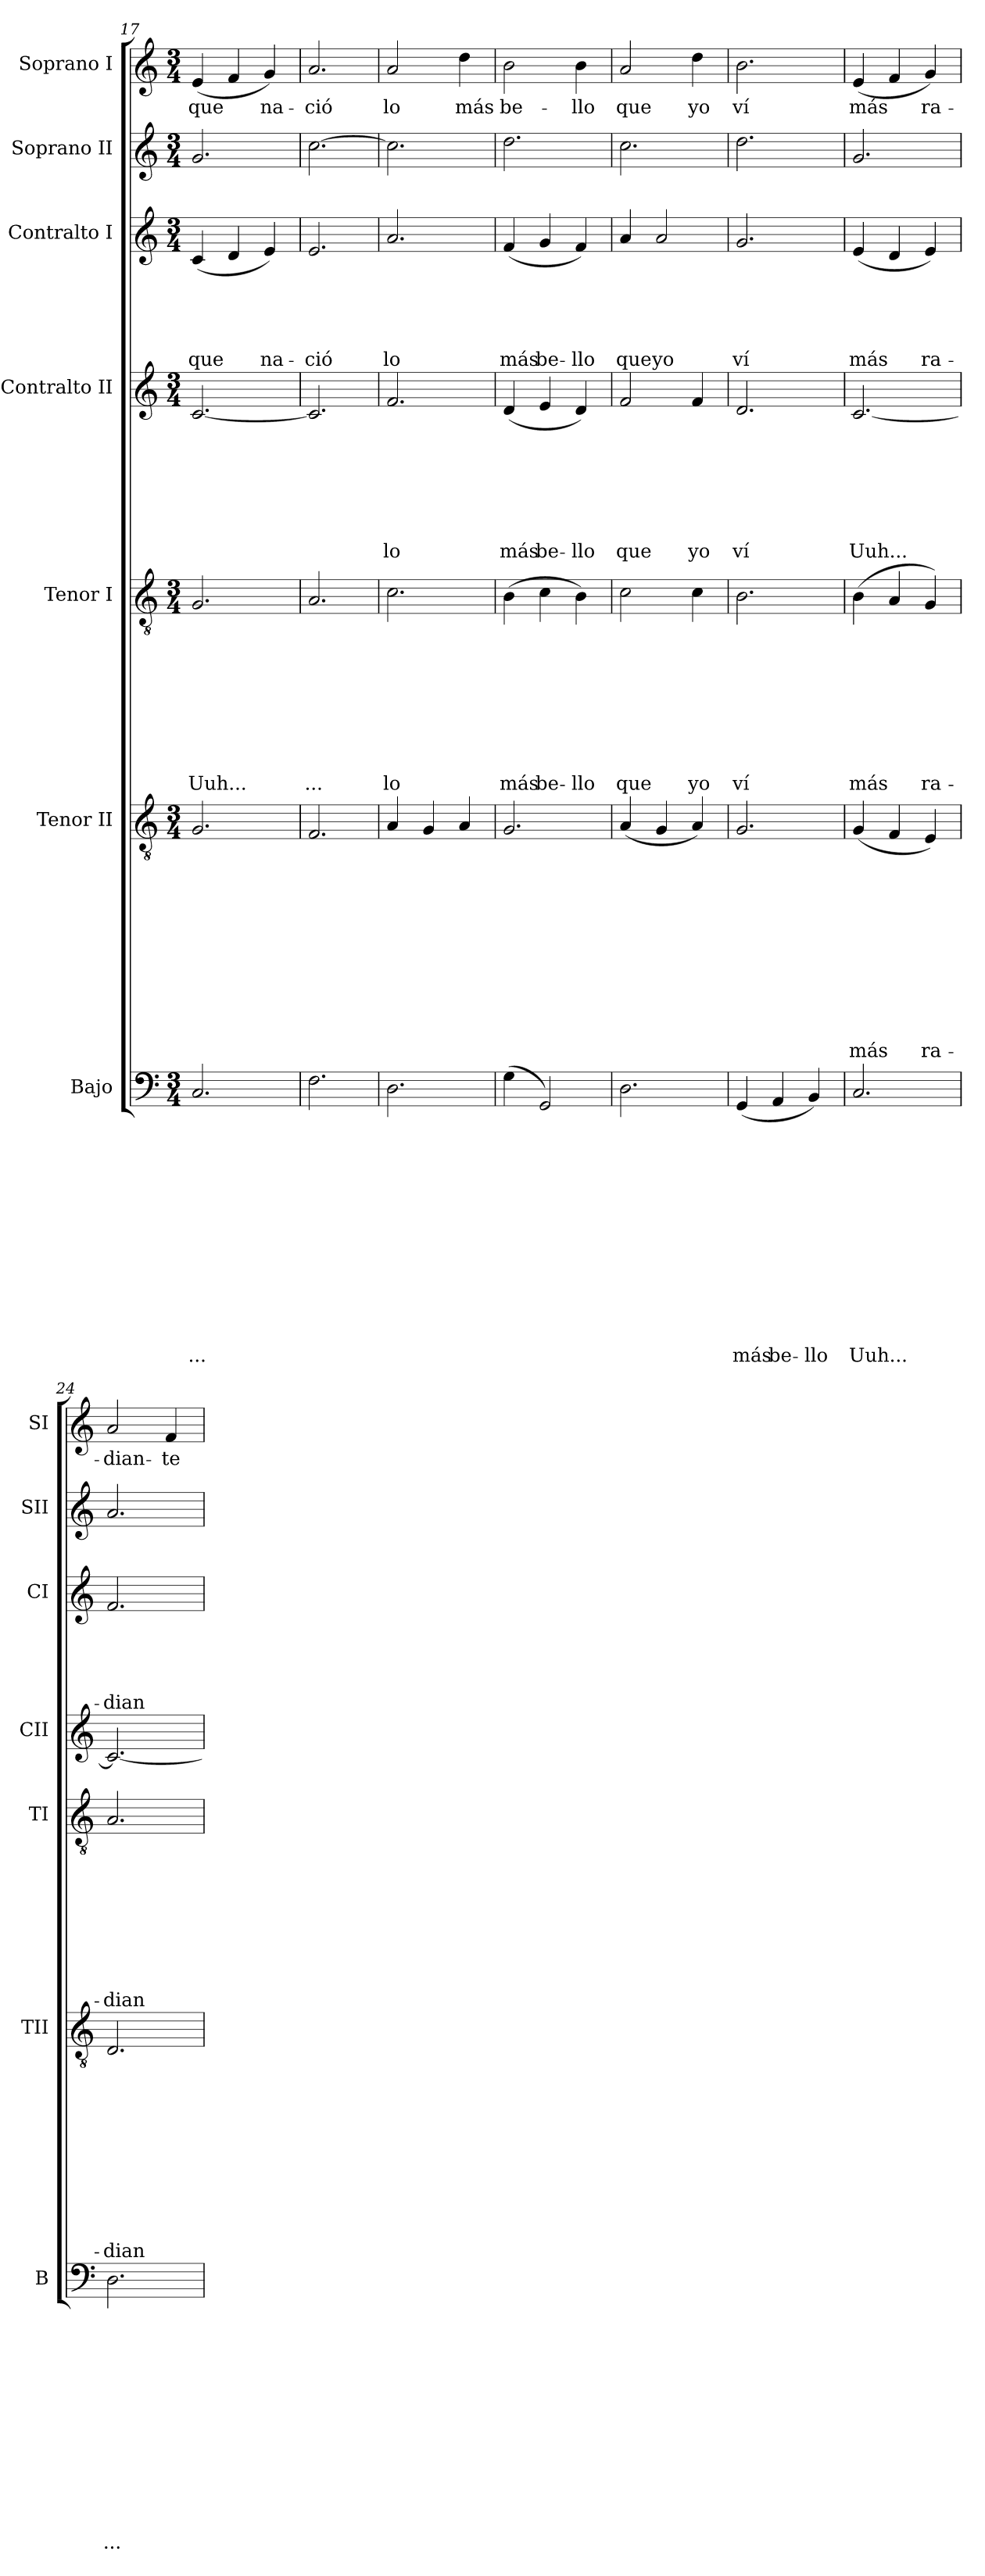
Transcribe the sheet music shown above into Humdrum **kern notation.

**kern	**text	**text	**text	**text	**text	**text	**text	**text	**text	**text	**text	**text	**text	**kern	**text	**text	**text	**text	**text	**text	**text	**text	**text	**text	**text	**kern	**text	**text	**text	**text	**text	**text	**text	**text	**text	**kern	**text	**text	**text	**text	**text	**text	**text	**kern	**text	**text	**text	**text	**text	**kern	**kern	**text
*part7	*part7	*part7	*part7	*part7	*part7	*part7	*part7	*part7	*part7	*part7	*part7	*part7	*part7	*part6	*part6	*part6	*part6	*part6	*part6	*part6	*part6	*part6	*part6	*part6	*part6	*part5	*part5	*part5	*part5	*part5	*part5	*part5	*part5	*part5	*part5	*part4	*part4	*part4	*part4	*part4	*part4	*part4	*part4	*part3	*part3	*part3	*part3	*part3	*part3	*part2	*part1	*part1
*staff7	*staff7	*staff7	*staff7	*staff7	*staff7	*staff7	*staff7	*staff7	*staff7	*staff7	*staff7	*staff7	*staff7	*staff6	*staff6	*staff6	*staff6	*staff6	*staff6	*staff6	*staff6	*staff6	*staff6	*staff6	*staff6	*staff5	*staff5	*staff5	*staff5	*staff5	*staff5	*staff5	*staff5	*staff5	*staff5	*staff4	*staff4	*staff4	*staff4	*staff4	*staff4	*staff4	*staff4	*staff3	*staff3	*staff3	*staff3	*staff3	*staff3	*staff2	*staff1	*staff1
*I"Bajo	*	*	*	*	*	*	*	*	*	*	*	*	*	*I"Tenor II	*	*	*	*	*	*	*	*	*	*	*	*I"Tenor I	*	*	*	*	*	*	*	*	*	*I"Contralto II	*	*	*	*	*	*	*	*I"Contralto I	*	*	*	*	*	*I"Soprano II	*I"Soprano I	*
*I'B	*	*	*	*	*	*	*	*	*	*	*	*	*	*I'TII	*	*	*	*	*	*	*	*	*	*	*	*I'TI	*	*	*	*	*	*	*	*	*	*I'CII	*	*	*	*	*	*	*	*I'CI	*	*	*	*	*	*I'SII	*I'SI	*
*clefF4	*	*	*	*	*	*	*	*	*	*	*	*	*	*clefGv2	*	*	*	*	*	*	*	*	*	*	*	*clefGv2	*	*	*	*	*	*	*	*	*	*clefG2	*	*	*	*	*	*	*	*clefG2	*	*	*	*	*	*clefG2	*clefG2	*
*k[]	*	*	*	*	*	*	*	*	*	*	*	*	*	*k[]	*	*	*	*	*	*	*	*	*	*	*	*k[]	*	*	*	*	*	*	*	*	*	*k[]	*	*	*	*	*	*	*	*k[]	*	*	*	*	*	*k[]	*k[]	*
*C:	*	*	*	*	*	*	*	*	*	*	*	*	*	*C:	*	*	*	*	*	*	*	*	*	*	*	*C:	*	*	*	*	*	*	*	*	*	*C:	*	*	*	*	*	*	*	*C:	*	*	*	*	*	*C:	*C:	*
*M3/4	*	*	*	*	*	*	*	*	*	*	*	*	*	*M3/4	*	*	*	*	*	*	*	*	*	*	*	*M3/4	*	*	*	*	*	*	*	*	*	*M3/4	*	*	*	*	*	*	*	*M3/4	*	*	*	*	*	*M3/4	*M3/4	*
=17	=17	=17	=17	=17	=17	=17	=17	=17	=17	=17	=17	=17	=17	=17	=17	=17	=17	=17	=17	=17	=17	=17	=17	=17	=17	=17	=17	=17	=17	=17	=17	=17	=17	=17	=17	=17	=17	=17	=17	=17	=17	=17	=17	=17	=17	=17	=17	=17	=17	=17	=17	=17
!	!	!	!	!	!	!	!	!	!	!	!	!	!LO:LY:b	!	!	!	!	!	!	!	!	!	!	!	!	!	!	!	!	!	!	!	!	!	!LO:LY:b	!	!	!	!	!	!	!	!	!	!	!	!	!	!LO:LY:b	!	!	!LO:LY:b
2.C/	.	.	.	.	.	.	.	.	.	.	.	.	...	2.G/	.	.	.	.	.	.	.	.	.	.	.	2.G/	.	.	.	.	.	.	.	.	Uuh...	[<2.c/	.	.	.	.	.	.	.	(<4c/	.	.	.	.	que	2.g/	(<4e/	que
.	.	.	.	.	.	.	.	.	.	.	.	.	.	.	.	.	.	.	.	.	.	.	.	.	.	.	.	.	.	.	.	.	.	.	.	.	.	.	.	.	.	.	.	4d/	.	.	.	.	.	.	4f/	.
!	!	!	!	!	!	!	!	!	!	!	!	!	!	!	!	!	!	!	!	!	!	!	!	!	!	!	!	!	!	!	!	!	!	!	!	!	!	!	!	!	!	!	!	!	!	!	!	!	!LO:LY:b	!	!	!LO:LY:b
.	.	.	.	.	.	.	.	.	.	.	.	.	.	.	.	.	.	.	.	.	.	.	.	.	.	.	.	.	.	.	.	.	.	.	.	.	.	.	.	.	.	.	.	4e/)	.	.	.	.	na-	.	4g/)	na-
=18	=18	=18	=18	=18	=18	=18	=18	=18	=18	=18	=18	=18	=18	=18	=18	=18	=18	=18	=18	=18	=18	=18	=18	=18	=18	=18	=18	=18	=18	=18	=18	=18	=18	=18	=18	=18	=18	=18	=18	=18	=18	=18	=18	=18	=18	=18	=18	=18	=18	=18	=18	=18
!	!	!	!	!	!	!	!	!	!	!	!	!	!	!	!	!	!	!	!	!	!	!	!	!	!	!	!	!	!	!	!	!	!	!	!LO:LY:b	!	!	!	!	!	!	!	!	!	!	!	!	!	!LO:LY:b	!	!	!LO:LY:b
2.F\	.	.	.	.	.	.	.	.	.	.	.	.	.	2.F/	.	.	.	.	.	.	.	.	.	.	.	2.A/	.	.	.	.	.	.	.	.	...	2.c/]	.	.	.	.	.	.	.	2.e/	.	.	.	.	-ció	[>2.cc\	2.a/	-ció
!!LO:PB:g=z
=19	=19	=19	=19	=19	=19	=19	=19	=19	=19	=19	=19	=19	=19	=19	=19	=19	=19	=19	=19	=19	=19	=19	=19	=19	=19	=19	=19	=19	=19	=19	=19	=19	=19	=19	=19	=19	=19	=19	=19	=19	=19	=19	=19	=19	=19	=19	=19	=19	=19	=19	=19	=19
!	!	!	!	!	!	!	!	!	!	!	!	!	!	!	!	!	!	!	!	!	!	!	!	!	!	!	!	!	!	!	!	!	!	!	!LO:LY:b	!	!	!	!	!	!	!	!LO:LY:b	!	!	!	!	!	!LO:LY:b	!	!	!LO:LY:b
2.D\	.	.	.	.	.	.	.	.	.	.	.	.	.	4A/	.	.	.	.	.	.	.	.	.	.	.	2.c\	.	.	.	.	.	.	.	.	lo	2.f/	.	.	.	.	.	.	-lo	2.a/	.	.	.	.	lo	2.cc\]	2a/	lo
.	.	.	.	.	.	.	.	.	.	.	.	.	.	4G/	.	.	.	.	.	.	.	.	.	.	.	.	.	.	.	.	.	.	.	.	.	.	.	.	.	.	.	.	.	.	.	.	.	.	.	.	.	.
!	!	!	!	!	!	!	!	!	!	!	!	!	!	!	!	!	!	!	!	!	!	!	!	!	!	!	!	!	!	!	!	!	!	!	!	!	!	!	!	!	!	!	!	!	!	!	!	!	!	!	!	!LO:LY:b
.	.	.	.	.	.	.	.	.	.	.	.	.	.	4A/	.	.	.	.	.	.	.	.	.	.	.	.	.	.	.	.	.	.	.	.	.	.	.	.	.	.	.	.	.	.	.	.	.	.	.	.	4dd\	más
=20	=20	=20	=20	=20	=20	=20	=20	=20	=20	=20	=20	=20	=20	=20	=20	=20	=20	=20	=20	=20	=20	=20	=20	=20	=20	=20	=20	=20	=20	=20	=20	=20	=20	=20	=20	=20	=20	=20	=20	=20	=20	=20	=20	=20	=20	=20	=20	=20	=20	=20	=20	=20
!	!	!	!	!	!	!	!	!	!	!	!	!	!	!	!	!	!	!	!	!	!	!	!	!	!	!	!	!	!	!	!	!	!	!	!LO:LY:b	!	!	!	!	!	!	!	!LO:LY:b	!	!	!	!	!	!LO:LY:b	!	!	!LO:LY:b
(>4G\	.	.	.	.	.	.	.	.	.	.	.	.	.	2.G/	.	.	.	.	.	.	.	.	.	.	.	(>4B\	.	.	.	.	.	.	.	.	más	(<4d/	.	.	.	.	.	.	más	(<4f/	.	.	.	.	más	2.dd\	2b\	be-
!	!	!	!	!	!	!	!	!	!	!	!	!	!	!	!	!	!	!	!	!	!	!	!	!	!	!	!	!	!	!	!	!	!	!	!LO:LY:b	!	!	!	!	!	!	!	!LO:LY:b	!	!	!	!	!	!LO:LY:b	!	!	!
2GG/)	.	.	.	.	.	.	.	.	.	.	.	.	.	.	.	.	.	.	.	.	.	.	.	.	.	4c\	.	.	.	.	.	.	.	.	be-	4e/	.	.	.	.	.	.	be-	4g/	.	.	.	.	be-	.	.	.
!	!	!	!	!	!	!	!	!	!	!	!	!	!	!	!	!	!	!	!	!	!	!	!	!	!	!	!	!	!	!	!	!	!	!	!LO:LY:b	!	!	!	!	!	!	!	!LO:LY:b	!	!	!	!	!	!LO:LY:b	!	!	!LO:LY:b
.	.	.	.	.	.	.	.	.	.	.	.	.	.	.	.	.	.	.	.	.	.	.	.	.	.	4B\)	.	.	.	.	.	.	.	.	-llo	4d/)	.	.	.	.	.	.	-llo	4f/)	.	.	.	.	-llo	.	4b\	-llo
=21	=21	=21	=21	=21	=21	=21	=21	=21	=21	=21	=21	=21	=21	=21	=21	=21	=21	=21	=21	=21	=21	=21	=21	=21	=21	=21	=21	=21	=21	=21	=21	=21	=21	=21	=21	=21	=21	=21	=21	=21	=21	=21	=21	=21	=21	=21	=21	=21	=21	=21	=21	=21
!	!	!	!	!	!	!	!	!	!	!	!	!	!	!	!	!	!	!	!	!	!	!	!	!	!	!	!	!	!	!	!	!	!	!	!LO:LY:b	!	!	!	!	!	!	!	!LO:LY:b	!	!	!	!	!	!LO:LY:b	!	!	!LO:LY:b
2.D\	.	.	.	.	.	.	.	.	.	.	.	.	.	(<4A/	.	.	.	.	.	.	.	.	.	.	.	2c\	.	.	.	.	.	.	.	.	que	2f/	.	.	.	.	.	.	que	4a/	.	.	.	.	que	2.cc\	2a/	que
!	!	!	!	!	!	!	!	!	!	!	!	!	!	!	!	!	!	!	!	!	!	!	!	!	!	!	!	!	!	!	!	!	!	!	!	!	!	!	!	!	!	!	!	!	!	!	!	!	!LO:LY:b	!	!	!
.	.	.	.	.	.	.	.	.	.	.	.	.	.	4G/	.	.	.	.	.	.	.	.	.	.	.	.	.	.	.	.	.	.	.	.	.	.	.	.	.	.	.	.	.	2a/	.	.	.	.	yo	.	.	.
!	!	!	!	!	!	!	!	!	!	!	!	!	!	!	!	!	!	!	!	!	!	!	!	!	!	!	!	!	!	!	!	!	!	!	!LO:LY:b	!	!	!	!	!	!	!	!LO:LY:b	!	!	!	!	!	!	!	!	!LO:LY:b
.	.	.	.	.	.	.	.	.	.	.	.	.	.	4A/)	.	.	.	.	.	.	.	.	.	.	.	4c\	.	.	.	.	.	.	.	.	yo	4f/	.	.	.	.	.	.	yo	.	.	.	.	.	.	.	4dd\	yo
=22	=22	=22	=22	=22	=22	=22	=22	=22	=22	=22	=22	=22	=22	=22	=22	=22	=22	=22	=22	=22	=22	=22	=22	=22	=22	=22	=22	=22	=22	=22	=22	=22	=22	=22	=22	=22	=22	=22	=22	=22	=22	=22	=22	=22	=22	=22	=22	=22	=22	=22	=22	=22
!	!	!	!	!	!	!	!	!	!	!	!	!	!LO:LY:b	!	!	!	!	!	!	!	!	!	!	!	!	!	!	!	!	!	!	!	!	!	!LO:LY:b	!	!	!	!	!	!	!	!LO:LY:b	!	!	!	!	!	!LO:LY:b	!	!	!LO:LY:b
(<4GG/	.	.	.	.	.	.	.	.	.	.	.	.	más	2.G/	.	.	.	.	.	.	.	.	.	.	.	2.B\	.	.	.	.	.	.	.	.	ví	2.d/	.	.	.	.	.	.	ví	2.g/	.	.	.	.	ví	2.dd\	2.b\	ví
!	!	!	!	!	!	!	!	!	!	!	!	!	!LO:LY:b	!	!	!	!	!	!	!	!	!	!	!	!	!	!	!	!	!	!	!	!	!	!	!	!	!	!	!	!	!	!	!	!	!	!	!	!	!	!	!
4AA/	.	.	.	.	.	.	.	.	.	.	.	.	be-	.	.	.	.	.	.	.	.	.	.	.	.	.	.	.	.	.	.	.	.	.	.	.	.	.	.	.	.	.	.	.	.	.	.	.	.	.	.	.
!	!	!	!	!	!	!	!	!	!	!	!	!	!LO:LY:b	!	!	!	!	!	!	!	!	!	!	!	!	!	!	!	!	!	!	!	!	!	!	!	!	!	!	!	!	!	!	!	!	!	!	!	!	!	!	!
4BB/)	.	.	.	.	.	.	.	.	.	.	.	.	-llo	.	.	.	.	.	.	.	.	.	.	.	.	.	.	.	.	.	.	.	.	.	.	.	.	.	.	.	.	.	.	.	.	.	.	.	.	.	.	.
=23	=23	=23	=23	=23	=23	=23	=23	=23	=23	=23	=23	=23	=23	=23	=23	=23	=23	=23	=23	=23	=23	=23	=23	=23	=23	=23	=23	=23	=23	=23	=23	=23	=23	=23	=23	=23	=23	=23	=23	=23	=23	=23	=23	=23	=23	=23	=23	=23	=23	=23	=23	=23
!	!	!	!	!	!	!	!	!	!	!	!	!	!LO:LY:b	!	!	!	!	!	!	!	!	!	!	!	!LO:LY:b	!	!	!	!	!	!	!	!	!	!LO:LY:b	!	!	!	!	!	!	!	!LO:LY:b	!	!	!	!	!	!LO:LY:b	!	!	!LO:LY:b
2.C/	.	.	.	.	.	.	.	.	.	.	.	.	Uuh...	(<4G/	.	.	.	.	.	.	.	.	.	.	más	(>4B\	.	.	.	.	.	.	.	.	más	[<2.c/	.	.	.	.	.	.	Uuh...	(<4e/	.	.	.	.	más	2.g/	(<4e/	más
.	.	.	.	.	.	.	.	.	.	.	.	.	.	4F/	.	.	.	.	.	.	.	.	.	.	.	4A/	.	.	.	.	.	.	.	.	.	.	.	.	.	.	.	.	.	4d/	.	.	.	.	.	.	4f/	.
!	!	!	!	!	!	!	!	!	!	!	!	!	!	!	!	!	!	!	!	!	!	!	!	!	!LO:LY:b	!	!	!	!	!	!	!	!	!	!LO:LY:b	!	!	!	!	!	!	!	!	!	!	!	!	!	!LO:LY:b	!	!	!LO:LY:b
.	.	.	.	.	.	.	.	.	.	.	.	.	.	4E/)	.	.	.	.	.	.	.	.	.	.	ra-	4G/)	.	.	.	.	.	.	.	.	ra-	.	.	.	.	.	.	.	.	4e/)	.	.	.	.	ra-	.	4g/)	ra-
=24	=24	=24	=24	=24	=24	=24	=24	=24	=24	=24	=24	=24	=24	=24	=24	=24	=24	=24	=24	=24	=24	=24	=24	=24	=24	=24	=24	=24	=24	=24	=24	=24	=24	=24	=24	=24	=24	=24	=24	=24	=24	=24	=24	=24	=24	=24	=24	=24	=24	=24	=24	=24
!	!	!	!	!	!	!	!	!	!	!	!	!	!LO:LY:b	!	!	!	!	!	!	!	!	!	!	!	!LO:LY:b	!	!	!	!	!	!	!	!	!	!LO:LY:b	!	!	!	!	!	!	!	!	!	!	!	!	!	!LO:LY:b	!	!	!LO:LY:b
2.D\	.	.	.	.	.	.	.	.	.	.	.	.	...	2.D/	.	.	.	.	.	.	.	.	.	.	-dian-	2.A/	.	.	.	.	.	.	.	.	-dian-	2.c/_	.	.	.	.	.	.	.	2.f/	.	.	.	.	-dian-	2.a/	2a/	-dian-
!	!	!	!	!	!	!	!	!	!	!	!	!	!	!	!	!	!	!	!	!	!	!	!	!	!	!	!	!	!	!	!	!	!	!	!	!	!	!	!	!	!	!	!	!	!	!	!	!	!	!	!	!LO:LY:b
.	.	.	.	.	.	.	.	.	.	.	.	.	.	.	.	.	.	.	.	.	.	.	.	.	.	.	.	.	.	.	.	.	.	.	.	.	.	.	.	.	.	.	.	.	.	.	.	.	.	.	4f/	-te
=	=	=	=	=	=	=	=	=	=	=	=	=	=	=	=	=	=	=	=	=	=	=	=	=	=	=	=	=	=	=	=	=	=	=	=	=	=	=	=	=	=	=	=	=	=	=	=	=	=	=	=	=
*-	*-	*-	*-	*-	*-	*-	*-	*-	*-	*-	*-	*-	*-	*-	*-	*-	*-	*-	*-	*-	*-	*-	*-	*-	*-	*-	*-	*-	*-	*-	*-	*-	*-	*-	*-	*-	*-	*-	*-	*-	*-	*-	*-	*-	*-	*-	*-	*-	*-	*-	*-	*-
